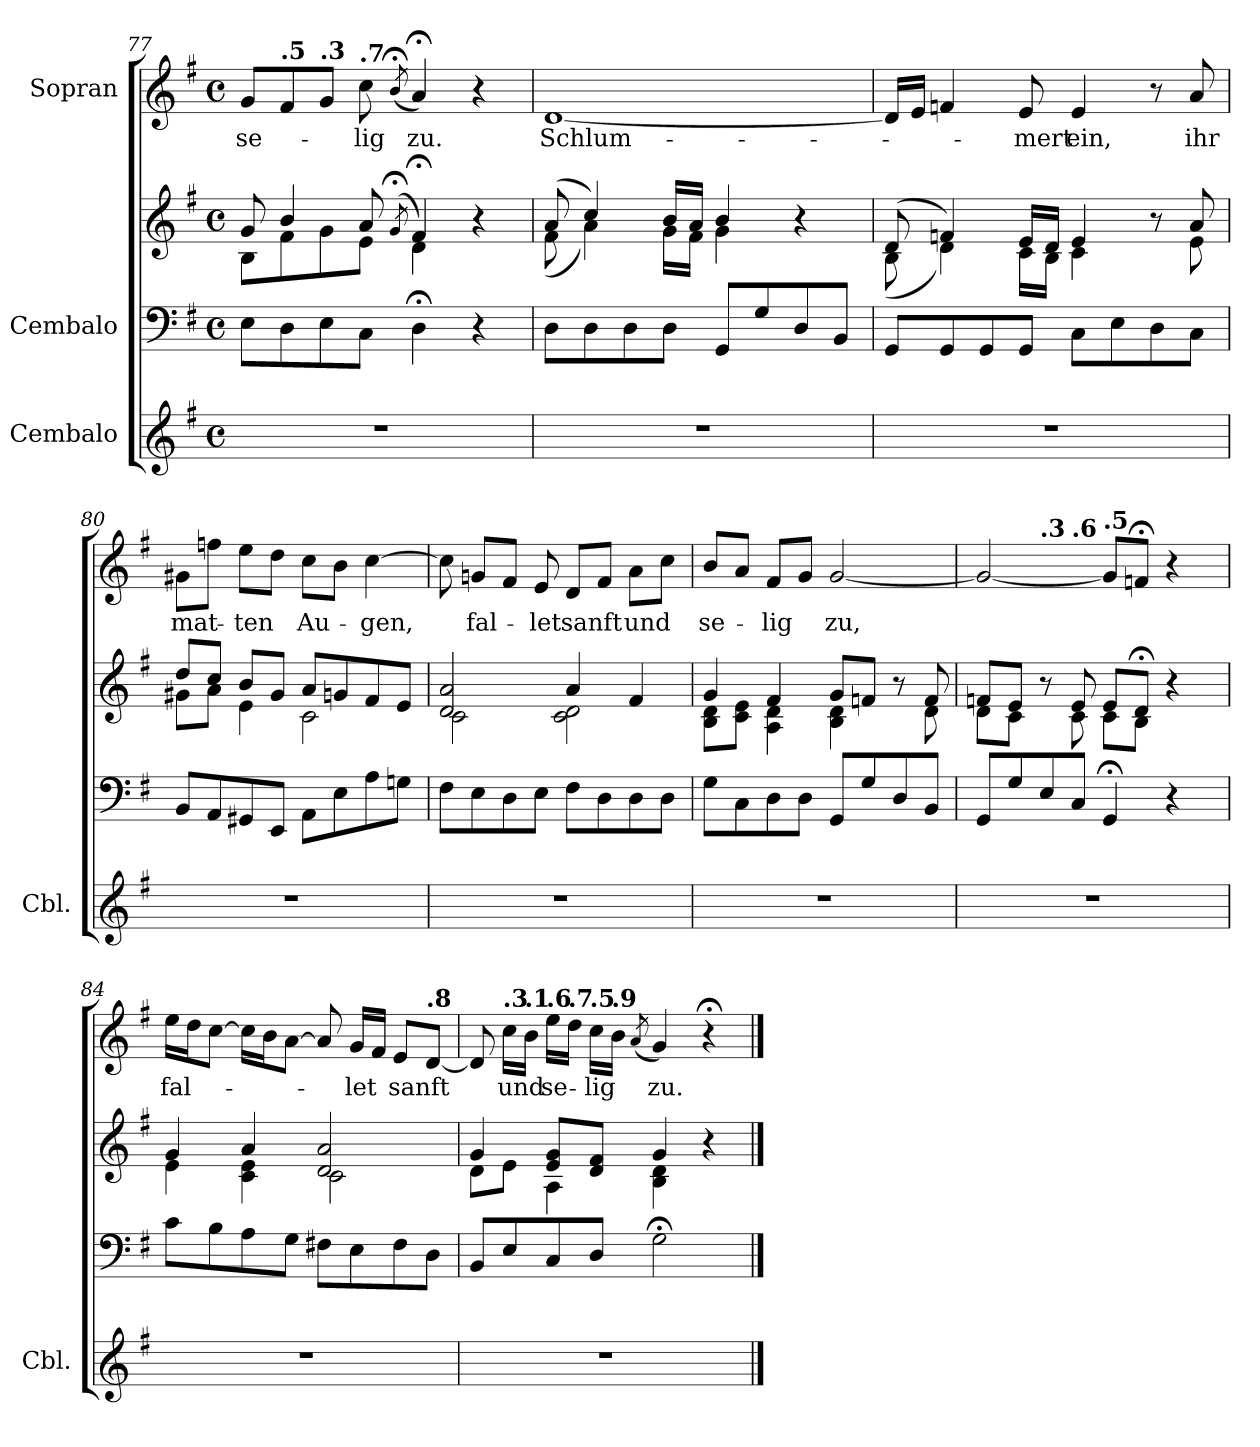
**kern	**kern	**kern	**kern	**text
*part3	*part2	*part2	*part1	*part1
*staff4	*staff3	*staff2	*staff1	*staff1
*I"Cembalo	*I"Cembalo	*	*I"Sopran	*
*I'Cbl.	*	*	*	*
*clefG2	*clefF4	*clefG2	*clefG2	*
*k[f#]	*k[f#]	*k[f#]	*k[f#]	*
*M4/4	*M4/4	*M4/4	*M4/4	*
*met(c)	*met(c)	*met(c)	*met(c)	*
=77	=77	=77	=77	=77
*	*	*^	*	*
!	!	!	!	!	!LO:LY:b
1r	8E\L	8g!/	8B!\L	8g/L	se-
*	*	*	*	*MM59	*
!	!	!	!	!LO:TX:a:B:t=.5	!
.	8D\	4b!/	8f#!\	8f#/	.
*	*	*	*	*MM57	*
!	!	!	!	!LO:TX:a:B:t=.3	!
.	8E\	.	8g!\	8g/J	.
*	*	*	*	*MM52	*
!	!	!	!	!LO:TX:a:B:t=.7	!
!	!	!	!	!	!LO:LY:b
.	8C\J	8a!/	8e!\J	8cc\	-lig
*	*	*	*	*MM60	*
.	.	(<8qg;</	.	(<8qb;</	.
!	!	!	!	!	!LO:LY:b
.	4D;<\	4f#;<!/)	4d!\	4a;</)	zu.
.	4r	4r	4ryy	4r	.
=78	=78	=78	=78	=78	=78
!	!	!	!	!	!LO:LY:b
1r	8D\L	(>8a!/	(<8f#!\	[1d	Schlum-
.	8D\	4cc!/)	4a!\)	.	.
.	8D\	.	.	.	.
.	8D\J	16b!/LL	16g!\LL	.	.
.	.	16a!/JJ	16f#!\JJ	.	.
.	8GG/L	4b!/	4g!\	.	.
.	8G/	.	.	.	.
.	8D/	4r	4ryy	.	.
.	8BB/J	.	.	.	.
!!LO:LB:g=z
=79	=79	=79	=79	=79	=79
1r	8GG/L	(>8d!/	(<8B!\	16d/LL]	.
.	.	.	.	16e/JJ	.
.	8GG/	4fn!/)	4d!\)	4fn/	.
.	8GG/	.	.	.	.
!	!	!	!	!	!LO:LY:b
.	8GG/J	16e!/LL	16c!\LL	8e/	-mert
.	.	16d!/JJ	16B!\JJ	.	.
!	!	!	!	!	!LO:LY:b
.	8C\L	4e!/	4c!\	4e/	ein,
.	8E\	.	.	.	.
.	8D\	8r	8ryy	8r	.
!	!	!	!	!	!LO:LY:b
.	8C\J	8a!/	8e!\	8a/	ihr
=80	=80	=80	=80	=80	=80
!	!	!	!	!	!LO:LY:b
1r	8BB/L	8dd!/L	8g#X!\L	8g#X\L	mat-
.	8AA/	8cc!/J	8a!\J	8ffn\J	.
!	!	!	!	!	!LO:LY:b
.	8GG#X/	8b!/L	4e!\	8ee\L	-ten
.	8EE/J	8g#!/J	.	8dd\J	.
!	!	!	!	!	!LO:LY:b
.	8AA\L	8a!/L	2c!\	8cc\L	Au-
.	8E\	8gn!/	.	8b\J	.
!	!	!	!	!	!LO:LY:b
.	8A\	8f#!/	.	[4cc\	-gen,
.	8Gn\J	8e!/J	.	.	.
=81	=81	=81	=81	=81	=81
1r	8F#\L	2d!/ 2a!/	2c!\	8cc\]	.
!	!	!	!	!	!LO:LY:b
.	8E\	.	.	8gn/L	fal-
.	8D\	.	.	8f#/J	.
!	!	!	!	!	!LO:LY:b
.	8E\J	.	.	8e/	-let
!	!	!	!	!	!LO:LY:b
.	8F#\L	4a!/	2c!\ 2d!\	8d/L	sanft
.	8D\	.	.	8f#/J	.
!	!	!	!	!	!LO:LY:b
.	8D\	4f#!/	.	8a\L	und
.	8D\J	.	.	8cc\J	.
=82	=82	=82	=82	=82	=82
!	!	!	!	!	!LO:LY:b
1r	8G\L	4g!/	8B!\ 8d!\L	8b/L	se-
.	8C\	.	8c!\ 8e!\J	8a/J	.
!	!	!	!	!	!LO:LY:b
.	8D\	4f#!/	4A!\ 4d!\	8f#/L	-lig
.	8D\J	.	.	8g/J	.
!	!	!	!	!	!LO:LY:b
.	8GG/L	8g!/L	4B!\ 4d!\	[2g/	zu,
.	8G/	8fn!/J	.	.	.
.	8D/	8r	8ryy	.	.
.	8BB/J	8f!/	8d!\	.	.
!!LO:LB:g=z
=83	=83	=83	=83	=83	=83
*	*	*	*	*MM59	*
!	!	!	!	!LO:TX:a:B:t=.8	!
*	*	*	*	*^	*
*	*	*	*	*	*^	*
*	*	*	*	*	*	*^	*
1r	8GG/L	8fn!/L	8d!\L	2g/_	4ryy	4.ryy	8ryy	.
*	*	*	*	*MM59	*	*	*	*
.	8G/	8e!/J	8c!\J	.	.	.	2..ryy	.
*	*	*	*	*MM57	*	*	*	*
!	!	!	!	!	!LO:TX:a:B:t=.3	!	!	!
.	8E/	8r	8ryy	.	2.ryy	.	.	.
*	*	*	*	*MM54	*	*	*	*
!	!	!	!	!	!	!LO:TX:a:B:t=.6	!	!
.	8C/J	8e!/	8c!\	.	.	2ryy	.	.
*	*	*	*	*MM50	*	*	*	*
!	!	!	!	!LO:TX:a:B:t=.5	!	!	!	!
.	4GG;</	8e!/L	8c!\L	8g/L]	.	.	.	.
*	*	*	*	*MM60	*	*	*	*
.	.	8d;<!/J	8B!\J	8fn;</J	.	.	.	.
.	4r	4r	4ryy	4r	.	.	.	.
.	.	.	.	.	.	8ryy	.	.
=84	=84	=84	=84	=84	=84	=84	=84	=84
!	!	!	!	!	!	!	!	!LO:LY:b
*	*	*	*	*v	*v	*v	*v	*
1r	8c\L	4g!/	4e!\	16ee\LL	fal-
.	.	.	.	16dd\J	.
.	8B\	.	.	[8cc\J	.
.	8A\	4a!/	4c!\ 4e!\	16cc\LL]	.
.	.	.	.	16b\J	.
.	8G\J	.	.	[8a\J	.
.	8F#X\L	2d!/ 2a!/	2c!\	8a/]	.
!	!	!	!	!	!LO:LY:b
.	8E\	.	.	16g/LL	-let
.	.	.	.	16f#/JJ	.
!	!	!	!	!	!LO:LY:b
.	8F#\	.	.	8e/L	sanft
*	*	*	*	*MM59	*
!	!	!	!	!LO:TX:a:B:t=.8	!
.	8D\J	.	.	[8d/J	.
=85	=85	=85	=85	=85	=85
*	*	*	*	*MM59	*
1r	8BB/L	4g!/	8d!\L	8d/]	.
*	*	*	*	*MM57	*
!	!	!	!	!LO:TX:a:B:t=.3	!
!	!	!	!	!	!LO:LY:b
.	8E/	.	8e!\J	16cc\LL	und
*	*	*	*	*MM56	*
!	!	!	!	!LO:TX:a:B:t=.1	!
.	.	.	.	16b\JJ	.
*	*	*	*	*MM54	*
!	!	!	!	!LO:TX:a:B:t=.6	!
!	!	!	!	!	!LO:LY:b
.	8C/	8e!/ 8g!/L	4A!\	16ee\LL	se-
*	*	*	*	*MM52	*
!	!	!	!	!LO:TX:a:B:t=.7	!
.	.	.	.	16dd\JJ	.
*	*	*	*	*MM50	*
!	!	!	!	!LO:TX:a:B:t=.5	!
!	!	!	!	!	!LO:LY:b
.	8D/J	8d!/ 8f#!/J	.	16cc\LL	-lig
*	*	*	*	*MM47	*
!	!	!	!	!LO:TX:a:B:t=.9	!
.	.	.	.	16b\JJ	.
.	.	.	.	(<8qa/	.
!	!	!	!	!	!LO:LY:b
.	2G;<\	4g!/	4B!\ 4d!\	4g/)	zu.
.	.	4r	4ryy	4r;<	.
*	*	*v	*v	*	*
==	==	==	==	==
*-	*-	*-	*-	*-
